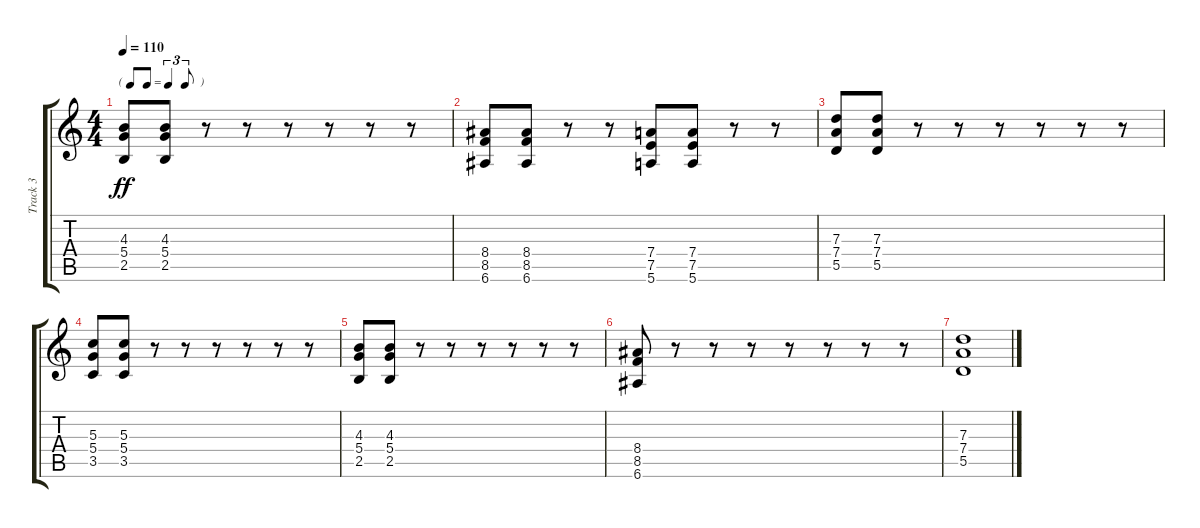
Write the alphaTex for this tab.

\track ("Track 3" "Track 3") {instrument acousticguitarsteel}
\staff {score tabs}
\tuning (E4 B3 G3 D3 A2 E2) {hide}
\ts (4 4)
\tf triplet8th
\tempo 110
\clef g2
\ks c
(4.3 5.4 2.5).8{dy ff} (4.3 5.4 2.5).8 r.8 r.8 r.8 r.8 r.8 r.8 |
(8.4 8.5 6.6).8 (8.4 8.5 6.6).8 r.8 r.8 (7.4 7.5 5.6).8 (7.4 7.5 5.6).8 r.8 r.8 |
(7.3 7.4 5.5).8 (7.3 7.4 5.5).8 r.8 r.8 r.8 r.8 r.8 r.8 |
(5.3 5.4 3.5).8 (5.3 5.4 3.5).8 r.8 r.8 r.8 r.8 r.8 r.8 |
(4.3 5.4 2.5).8 (4.3 5.4 2.5).8 r.8 r.8 r.8 r.8 r.8 r.8 |
(8.4 8.5 6.6).8 r.8 r.8 r.8 r.8 r.8 r.8 r.8 |
(7.3 7.4 5.5).1
